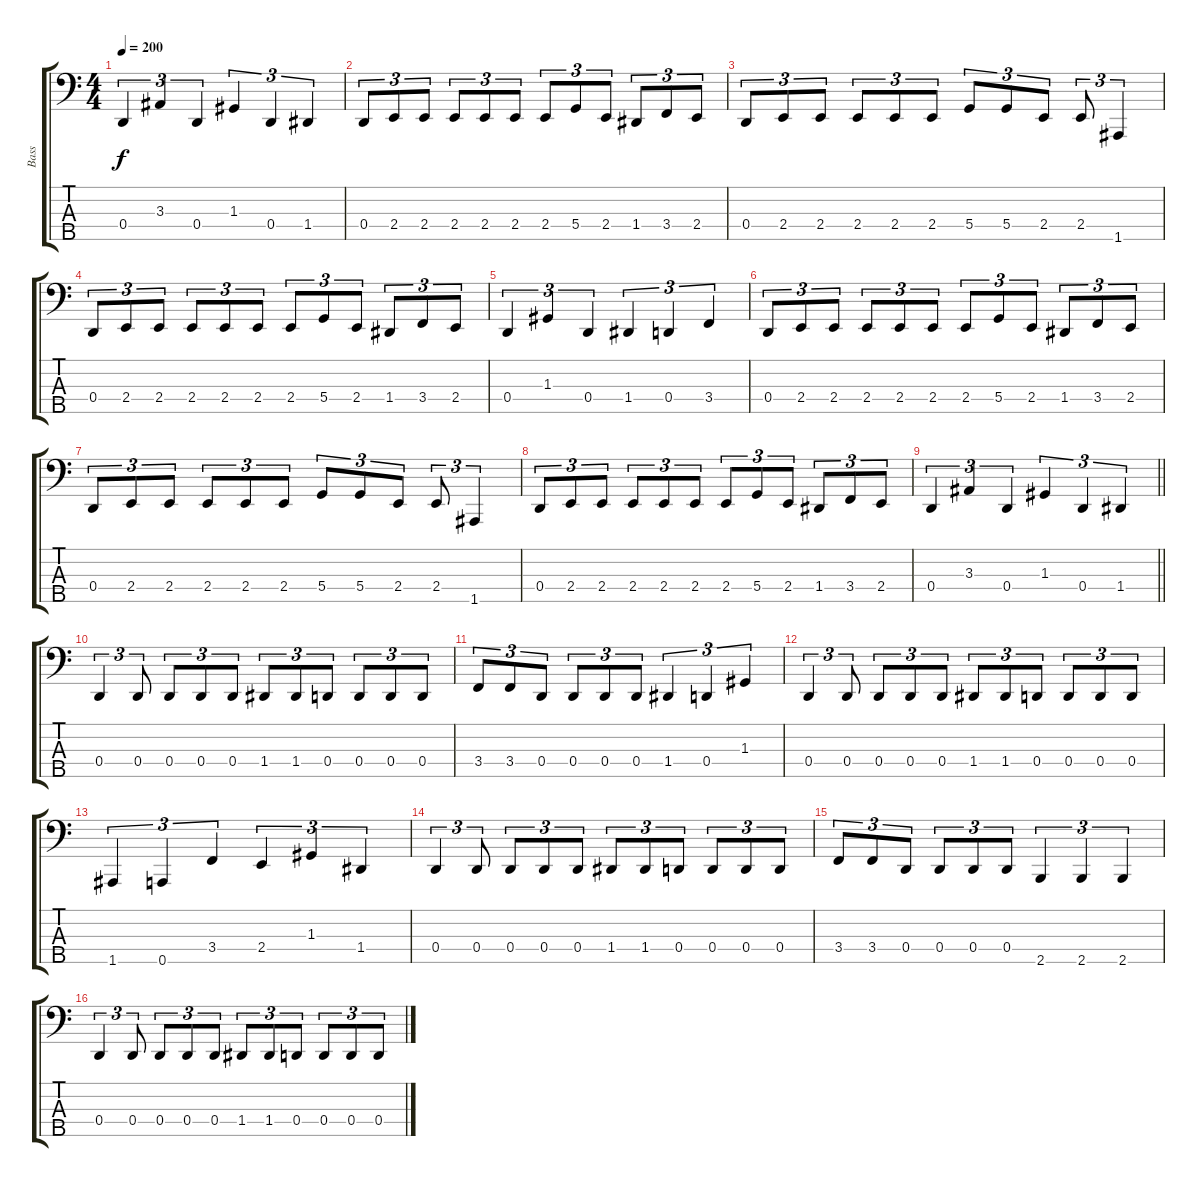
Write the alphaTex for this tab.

\track ("Bass" "Bass") {instrument electricbasspick}
\staff {score tabs}
\tuning (F2 C2 G1 D1 A0) {hide}
\ts (4 4)
\tempo 200
\clef f4
\ks c
0.4.4{tu (3 2) dy f} 3.3.4{tu (3 2)} 0.4.4{tu (3 2)} 1.3.4{tu (3 2)} 0.4.4{tu (3 2)} 1.4.4{tu (3 2)} |
0.4.8{tu (3 2)} 2.4.8{tu (3 2)} 2.4.8{tu (3 2)} 2.4.8{tu (3 2)} 2.4.8{tu (3 2)} 2.4.8{tu (3 2)} 2.4.8{tu (3 2)} 5.4.8{tu (3 2)} 2.4.8{tu (3 2)} 1.4.8{tu (3 2)} 3.4.8{tu (3 2)} 2.4.8{tu (3 2)} |
0.4.8{tu (3 2)} 2.4.8{tu (3 2)} 2.4.8{tu (3 2)} 2.4.8{tu (3 2)} 2.4.8{tu (3 2)} 2.4.8{tu (3 2)} 5.4.8{tu (3 2)} 5.4.8{tu (3 2)} 2.4.8{tu (3 2)} 2.4.8{tu (3 2)} 1.5.4{tu (3 2)} |
0.4.8{tu (3 2)} 2.4.8{tu (3 2)} 2.4.8{tu (3 2)} 2.4.8{tu (3 2)} 2.4.8{tu (3 2)} 2.4.8{tu (3 2)} 2.4.8{tu (3 2)} 5.4.8{tu (3 2)} 2.4.8{tu (3 2)} 1.4.8{tu (3 2)} 3.4.8{tu (3 2)} 2.4.8{tu (3 2)} |
0.4.4{tu (3 2)} 1.3.4{tu (3 2)} 0.4.4{tu (3 2)} 1.4.4{tu (3 2)} 0.4.4{tu (3 2)} 3.4.4{tu (3 2)} |
0.4.8{tu (3 2)} 2.4.8{tu (3 2)} 2.4.8{tu (3 2)} 2.4.8{tu (3 2)} 2.4.8{tu (3 2)} 2.4.8{tu (3 2)} 2.4.8{tu (3 2)} 5.4.8{tu (3 2)} 2.4.8{tu (3 2)} 1.4.8{tu (3 2)} 3.4.8{tu (3 2)} 2.4.8{tu (3 2)} |
0.4.8{tu (3 2)} 2.4.8{tu (3 2)} 2.4.8{tu (3 2)} 2.4.8{tu (3 2)} 2.4.8{tu (3 2)} 2.4.8{tu (3 2)} 5.4.8{tu (3 2)} 5.4.8{tu (3 2)} 2.4.8{tu (3 2)} 2.4.8{tu (3 2)} 1.5.4{tu (3 2)} |
0.4.8{tu (3 2)} 2.4.8{tu (3 2)} 2.4.8{tu (3 2)} 2.4.8{tu (3 2)} 2.4.8{tu (3 2)} 2.4.8{tu (3 2)} 2.4.8{tu (3 2)} 5.4.8{tu (3 2)} 2.4.8{tu (3 2)} 1.4.8{tu (3 2)} 3.4.8{tu (3 2)} 2.4.8{tu (3 2)} |
\barLineRight lightlight
0.4.4{tu (3 2)} 3.3.4{tu (3 2)} 0.4.4{tu (3 2)} 1.3.4{tu (3 2)} 0.4.4{tu (3 2)} 1.4.4{tu (3 2)} |
\section ("" "")
0.4.4{tu (3 2)} 0.4.8{tu (3 2)} 0.4.8{tu (3 2)} 0.4.8{tu (3 2)} 0.4.8{tu (3 2)} 1.4.8{tu (3 2)} 1.4.8{tu (3 2)} 0.4.8{tu (3 2)} 0.4.8{tu (3 2)} 0.4.8{tu (3 2)} 0.4.8{tu (3 2)} |
3.4.8{tu (3 2)} 3.4.8{tu (3 2)} 0.4.8{tu (3 2)} 0.4.8{tu (3 2)} 0.4.8{tu (3 2)} 0.4.8{tu (3 2)} 1.4.4{tu (3 2)} 0.4.4{tu (3 2)} 1.3.4{tu (3 2)} |
0.4.4{tu (3 2)} 0.4.8{tu (3 2)} 0.4.8{tu (3 2)} 0.4.8{tu (3 2)} 0.4.8{tu (3 2)} 1.4.8{tu (3 2)} 1.4.8{tu (3 2)} 0.4.8{tu (3 2)} 0.4.8{tu (3 2)} 0.4.8{tu (3 2)} 0.4.8{tu (3 2)} |
1.5.4{tu (3 2)} 0.5.4{tu (3 2)} 3.4.4{tu (3 2)} 2.4.4{tu (3 2)} 1.3.4{tu (3 2)} 1.4.4{tu (3 2)} |
0.4.4{tu (3 2)} 0.4.8{tu (3 2)} 0.4.8{tu (3 2)} 0.4.8{tu (3 2)} 0.4.8{tu (3 2)} 1.4.8{tu (3 2)} 1.4.8{tu (3 2)} 0.4.8{tu (3 2)} 0.4.8{tu (3 2)} 0.4.8{tu (3 2)} 0.4.8{tu (3 2)} |
3.4.8{tu (3 2)} 3.4.8{tu (3 2)} 0.4.8{tu (3 2)} 0.4.8{tu (3 2)} 0.4.8{tu (3 2)} 0.4.8{tu (3 2)} 2.5.4{tu (3 2)} 2.5.4{tu (3 2)} 2.5.4{tu (3 2)} |
0.4.4{tu (3 2)} 0.4.8{tu (3 2)} 0.4.8{tu (3 2)} 0.4.8{tu (3 2)} 0.4.8{tu (3 2)} 1.4.8{tu (3 2)} 1.4.8{tu (3 2)} 0.4.8{tu (3 2)} 0.4.8{tu (3 2)} 0.4.8{tu (3 2)} 0.4.8{tu (3 2)}
